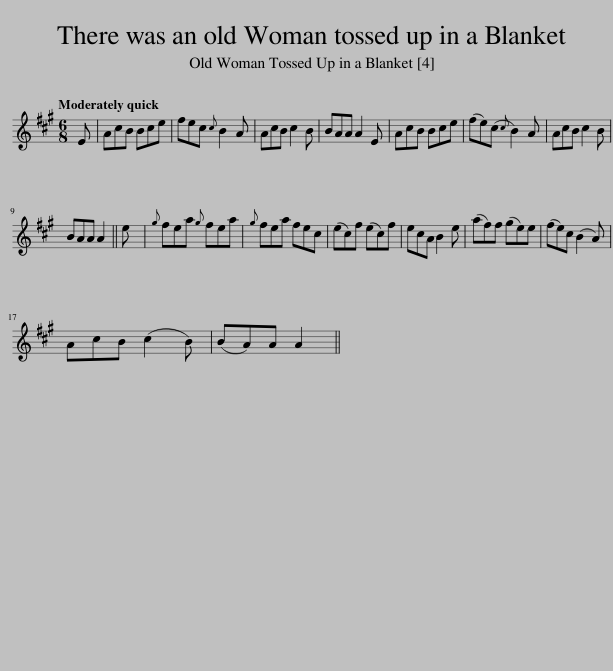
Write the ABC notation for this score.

X:1
L:1/8
Q:1/4=120
M:6/8
I:linebreak $
K:A
V:1 treble
V:1
 E | AcB Bce | fec{c} B2 A | AcB c2 B | BAA A2 E | %5
 AcB Bce | (fe)(c{c} B2) A | AcB c2 B |$ BAA A2 || e | %10
{g} fea{g} fea |{g} fea fec | (ec)f (ec)f | ecA B2 e | (af)f (ge)e | %15
 (fe)c (B2 A) |$ AcB (c2 B) | (BA)A A2 || %18
